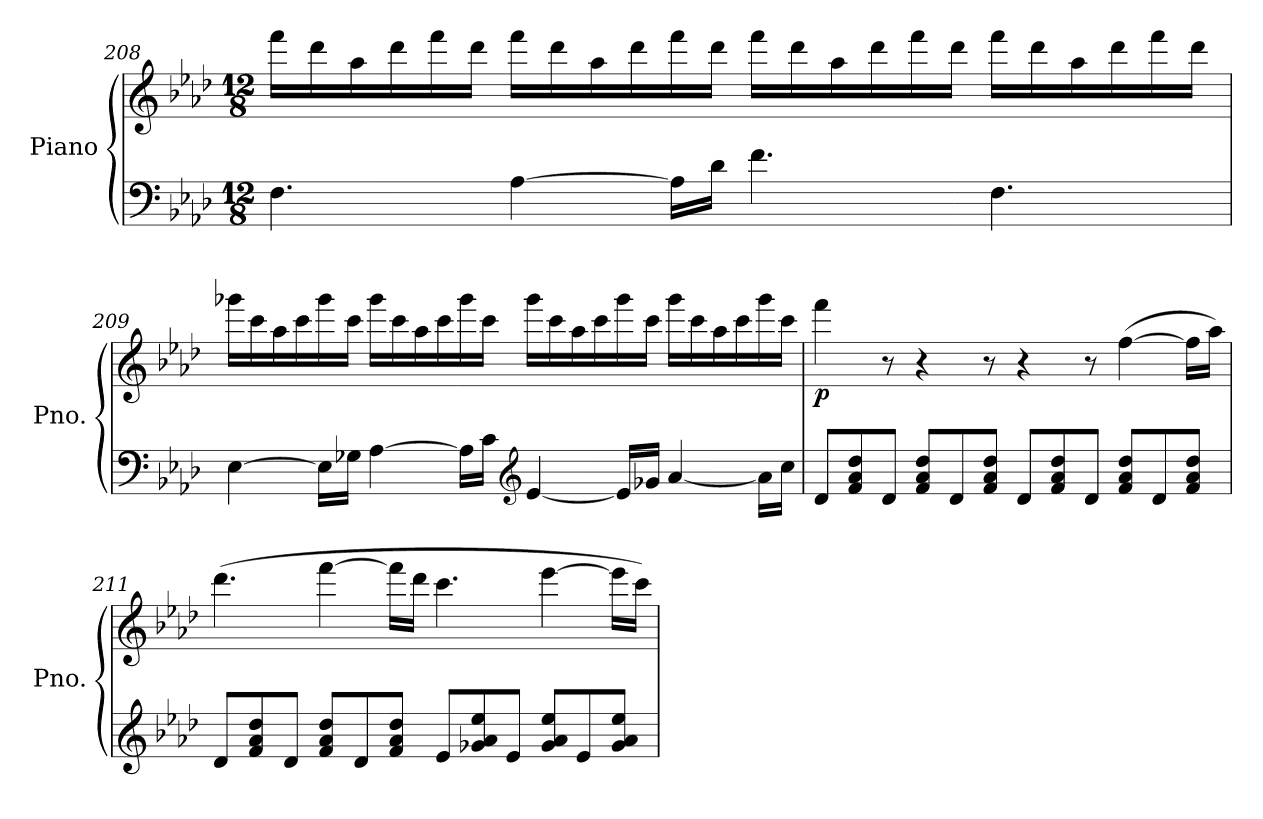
**kern	**kern	**dynam
*part1	*part1	*part1
*staff2	*staff1	*staff1/2
*I"Piano	*	*
*I'Pno.	*	*
!!LO:LB:g=z
*clefF4	*clefG2	*
*k[b-e-a-d-]	*k[b-e-a-d-]	*
*M12/8	*M12/8	*
=208	=208	=208
4.F\	16fff\LL	.
.	16ddd-\	.
.	16aa-\	.
.	16ddd-\	.
.	16fff\	.
.	16ddd-\JJ	.
[4A-\	16fff\LL	.
.	16ddd-\	.
.	16aa-\	.
.	16ddd-\	.
16A-\LL]	16fff\	.
16d-\JJ	16ddd-\JJ	.
4.f\	16fff\LL	.
.	16ddd-\	.
.	16aa-\	.
.	16ddd-\	.
.	16fff\	.
.	16ddd-\JJ	.
4.F\	16fff\LL	.
.	16ddd-\	.
.	16aa-\	.
.	16ddd-\	.
.	16fff\	.
.	16ddd-\JJ	.
=209	=209	=209
[4E-\	16ggg-X\LL	.
.	16ccc\	.
.	16aa-\	.
.	16ccc\	.
16E-\LL]	16ggg-\	.
16G-X\JJ	16ccc\JJ	.
[4A-\	16ggg-\LL	.
.	16ccc\	.
.	16aa-\	.
.	16ccc\	.
16A-\LL]	16ggg-\	.
16c\JJ	16ccc\JJ	.
*clefG2	*	*
[4e-/	16ggg-\LL	.
.	16ccc\	.
.	16aa-\	.
.	16ccc\	.
16e-/LL]	16ggg-\	.
16g-X/JJ	16ccc\JJ	.
[4a-/	16ggg-\LL	.
.	16ccc\	.
.	16aa-\	.
.	16ccc\	.
16a-\LL]	16ggg-\	.
16cc\JJ	16ccc\JJ	.
!!LO:LB:g=z
=210	=210	=210
!	!	!LO:DY:b
8d-/L	4fff\	p
8f/ 8a-/ 8dd-/	.	.
8d-/J	8r	.
8f/ 8a-/ 8dd-/L	4r	.
8d-/	.	.
8f/ 8a-/ 8dd-/J	8r	.
8d-/L	4r	.
8f/ 8a-/ 8dd-/	.	.
8d-/J	8r	.
8f/ 8a-/ 8dd-/L	([4ff\	.
8d-/	.	.
8f/ 8a-/ 8dd-/J	16ff\LL]	.
.	16aa-\JJ)	.
=211	=211	=211
8d-/L	(4.ddd-\	.
8f/ 8a-/ 8dd-/	.	.
8d-/J	.	.
8f/ 8a-/ 8dd-/L	[4fff\	.
8d-/	.	.
8f/ 8a-/ 8dd-/J	16fff\LL]	.
.	16ddd-\JJ	.
8e-/L	4.ccc\	.
8g-X/ 8a-/ 8ee-/	.	.
8e-/J	.	.
8g-/ 8a-/ 8ee-/L	[4eee-\	.
8e-/	.	.
8g-/ 8a-/ 8ee-/J	16eee-\LL]	.
.	16ccc\JJ)	.
=	=	=
*-	*-	*-
